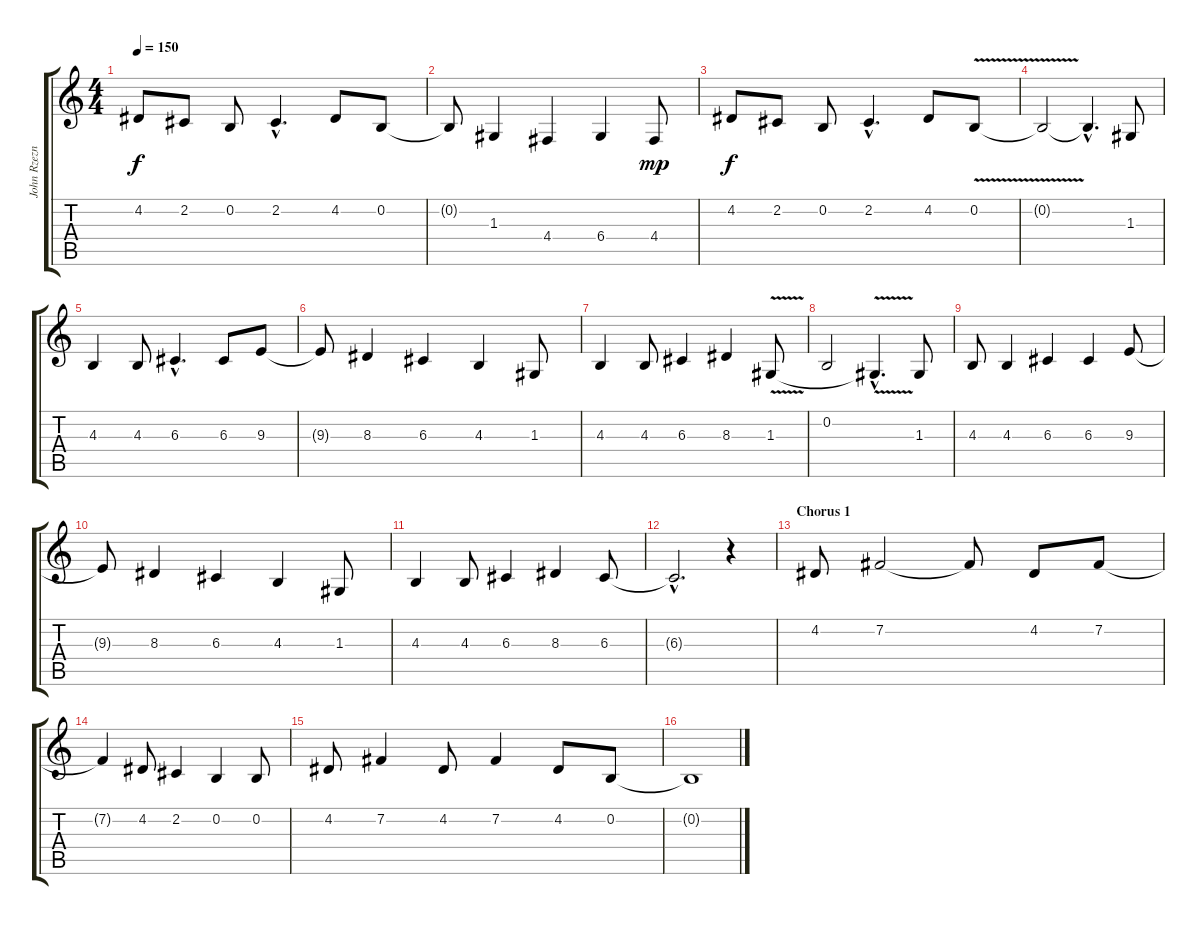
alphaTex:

\track ("John Rzeznik - Lead Voice" "John Rzezn") {instrument electricgrandpiano}
\staff {score tabs}
\tuning (E4 B3 G3 D3 A2 E2) {hide}
\ts (4 4)
\tempo 150
\clef g2
\ks c
4.2.8{dy f} 2.2.8 0.2.8 2.2{hac}.4{d} 4.2.8 0.2.8 |
0.2{t}.8 1.3.4 4.4.4 6.4.4 4.4.8{dy mp} |
4.2.8{dy f} 2.2.8 0.2.8 2.2{hac}.4{d} 4.2.8 0.2{v}.8 |
0.2{t}.2 0.2{hac t}.4{d} 1.3.8 |
4.3.4 4.3.8 6.3{hac}.4{d} 6.3.8 9.3.8 |
9.3{t}.8 8.3.4 6.3.4 4.3.4 1.3.8 |
4.3.4 4.3.8 6.3.4 8.3.4 1.3{v}.8 |
0.2.2 1.3{hac t}.4{d} 1.3.8 |
4.3.8 4.3.4 6.3.4 6.3.4 9.3.8 |
9.3{t}.8 8.3.4 6.3.4 4.3.4 1.3.8 |
4.3.4 4.3.8 6.3.4 8.3.4 6.3.8 |
6.3{hac t}.2{d} r.4 |
\section ("" "Chorus 1")
4.2.8 7.2.2 7.2{t}.8 4.2.8 7.2.8 |
7.2{t}.4 4.2.8 2.2.4 0.2.4 0.2.8 |
4.2.8 7.2.4 4.2.8 7.2.4 4.2.8 0.2.8 |
0.2{t}.1
